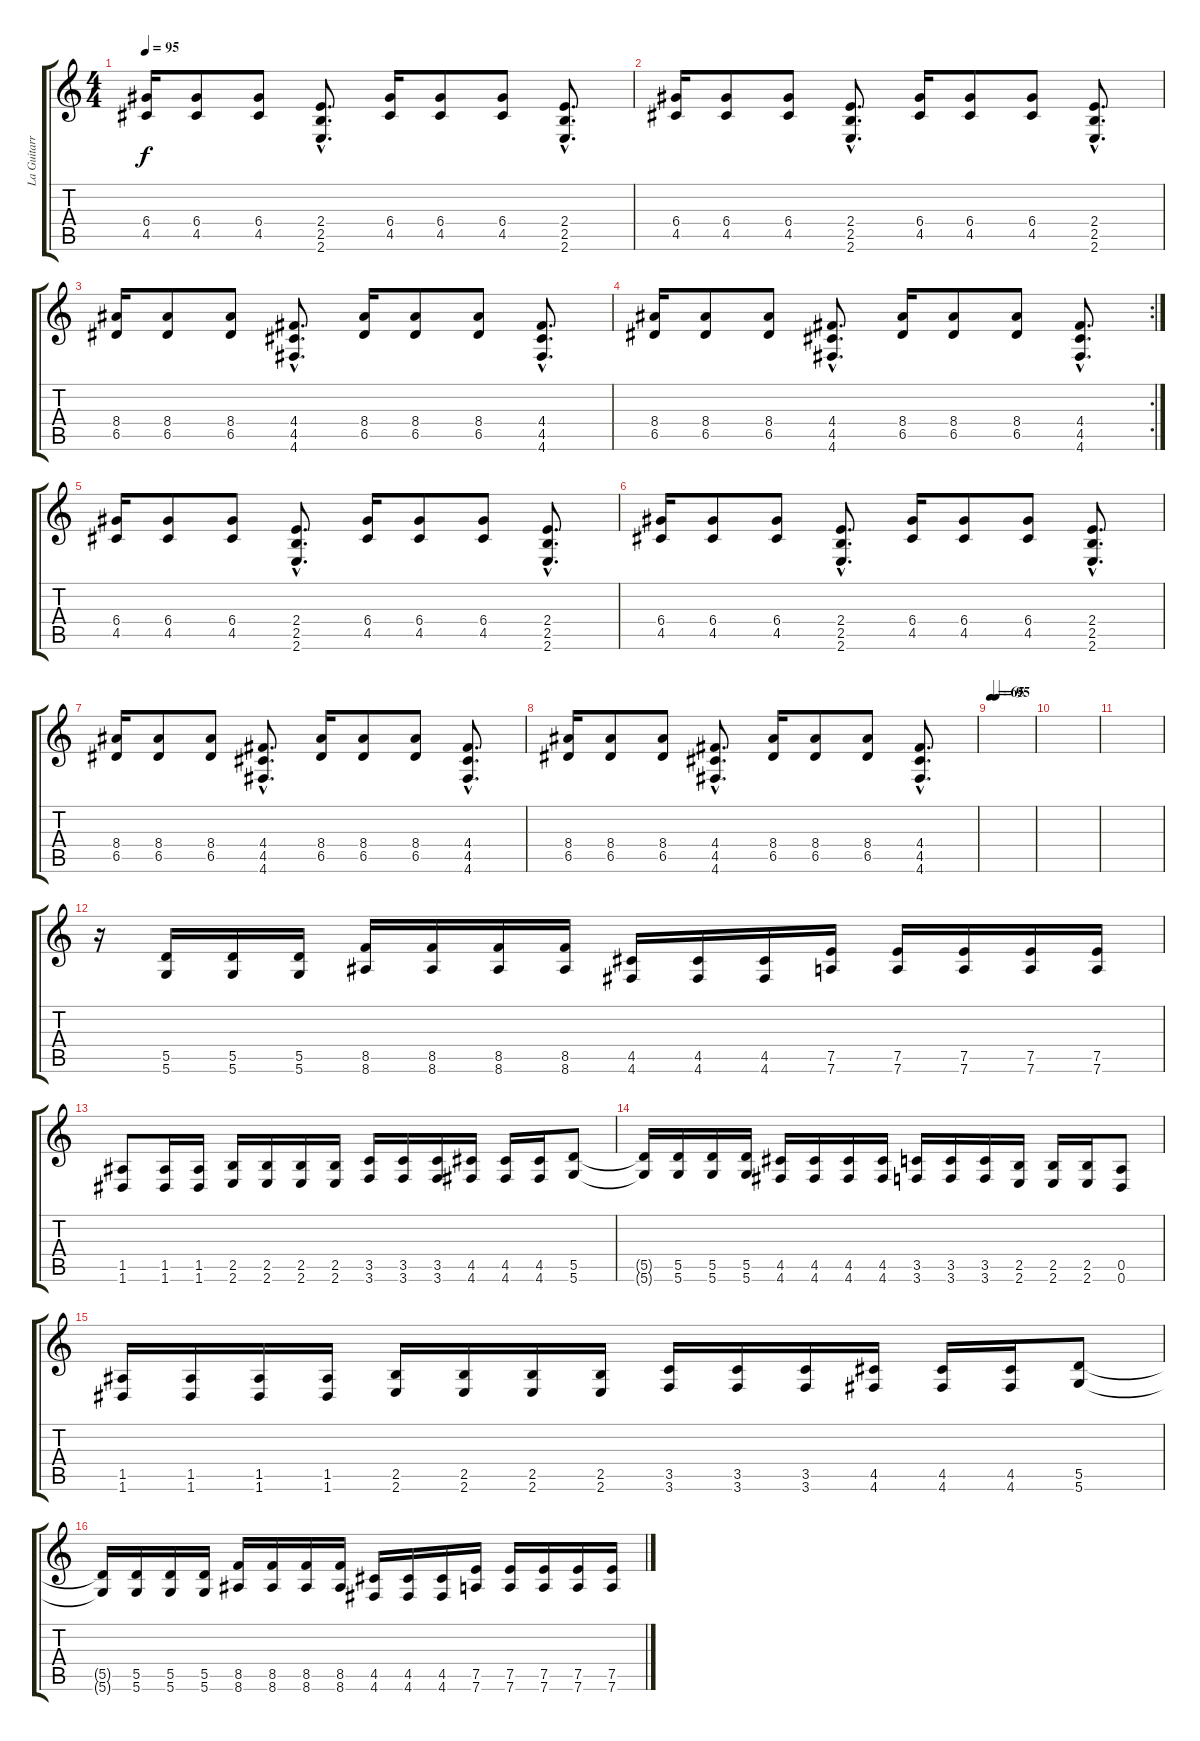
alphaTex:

\track ("La Guitarra" "La Guitarr") {instrument distortionguitar}
\staff {score tabs}
\tuning (E4 B3 G3 D3 A2 D2) {hide}
\ts (4 4)
\tempo 95
\clef g2
\ks c
(6.4 4.5).16{dy f} (6.4 4.5).8 (6.4 4.5).8 (2.4{hac} 2.5{hac} 2.6{hac}).8{d} (6.4 4.5).16 (6.4 4.5).8 (6.4 4.5).8 (2.4{hac} 2.5{hac} 2.6{hac}).8{d} |
(6.4 4.5).16 (6.4 4.5).8 (6.4 4.5).8 (2.4{hac} 2.5{hac} 2.6{hac}).8{d} (6.4 4.5).16 (6.4 4.5).8 (6.4 4.5).8 (2.4{hac} 2.5{hac} 2.6{hac}).8{d} |
(8.4 6.5).16 (8.4 6.5).8 (8.4 6.5).8 (4.4{hac} 4.5{hac} 4.6{hac}).8{d} (8.4 6.5).16 (8.4 6.5).8 (8.4 6.5).8 (4.4{hac} 4.5{hac} 4.6{hac}).8{d} |
\rc 2
(8.4 6.5).16 (8.4 6.5).8 (8.4 6.5).8 (4.4{hac} 4.5{hac} 4.6{hac}).8{d} (8.4 6.5).16 (8.4 6.5).8 (8.4 6.5).8 (4.4{hac} 4.5{hac} 4.6{hac}).8{d} |
(6.4 4.5).16 (6.4 4.5).8 (6.4 4.5).8 (2.4{hac} 2.5{hac} 2.6{hac}).8{d} (6.4 4.5).16 (6.4 4.5).8 (6.4 4.5).8 (2.4{hac} 2.5{hac} 2.6{hac}).8{d} |
(6.4 4.5).16 (6.4 4.5).8 (6.4 4.5).8 (2.4{hac} 2.5{hac} 2.6{hac}).8{d} (6.4 4.5).16 (6.4 4.5).8 (6.4 4.5).8 (2.4{hac} 2.5{hac} 2.6{hac}).8{d} |
(8.4 6.5).16 (8.4 6.5).8 (8.4 6.5).8 (4.4{hac} 4.5{hac} 4.6{hac}).8{d} (8.4 6.5).16 (8.4 6.5).8 (8.4 6.5).8 (4.4{hac} 4.5{hac} 4.6{hac}).8{d} |
(8.4 6.5).16 (8.4 6.5).8 (8.4 6.5).8 (4.4{hac} 4.5{hac} 4.6{hac}).8{d} (8.4 6.5).16 (8.4 6.5).8 (8.4 6.5).8 (4.4{hac} 4.5{hac} 4.6{hac}).8{d} |
\tempo 65
\tempo (95 0.125)
|
|
|
r.16 (5.5 5.6).16 (5.5 5.6).16 (5.5 5.6).16 (8.5 8.6).16 (8.5 8.6).16 (8.5 8.6).16 (8.5 8.6).16 (4.5 4.6).16 (4.5 4.6).16 (4.5 4.6).16 (7.5 7.6).16 (7.5 7.6).16 (7.5 7.6).16 (7.5 7.6).16 (7.5 7.6).16 |
(1.5 1.6).8 (1.5 1.6).16 (1.5 1.6).16 (2.5 2.6).16 (2.5 2.6).16 (2.5 2.6).16 (2.5 2.6).16 (3.5 3.6).16 (3.5 3.6).16 (3.5 3.6).16 (4.5 4.6).16 (4.5 4.6).16 (4.5 4.6).16 (5.5 5.6).8 |
(5.5{t} 5.6{t}).16 (5.5 5.6).16 (5.5 5.6).16 (5.5 5.6).16 (4.5 4.6).16 (4.5 4.6).16 (4.5 4.6).16 (4.5 4.6).16 (3.5 3.6).16 (3.5 3.6).16 (3.5 3.6).16 (2.5 2.6).16 (2.5 2.6).16 (2.5 2.6).16 (0.5 0.6).8 |
(1.5 1.6).16 (1.5 1.6).16 (1.5 1.6).16 (1.5 1.6).16 (2.5 2.6).16 (2.5 2.6).16 (2.5 2.6).16 (2.5 2.6).16 (3.5 3.6).16 (3.5 3.6).16 (3.5 3.6).16 (4.5 4.6).16 (4.5 4.6).16 (4.5 4.6).16 (5.5 5.6).8 |
(5.5{t} 5.6{t}).16 (5.5 5.6).16 (5.5 5.6).16 (5.5 5.6).16 (8.5 8.6).16 (8.5 8.6).16 (8.5 8.6).16 (8.5 8.6).16 (4.5 4.6).16 (4.5 4.6).16 (4.5 4.6).16 (7.5 7.6).16 (7.5 7.6).16 (7.5 7.6).16 (7.5 7.6).16 (7.5 7.6).16
